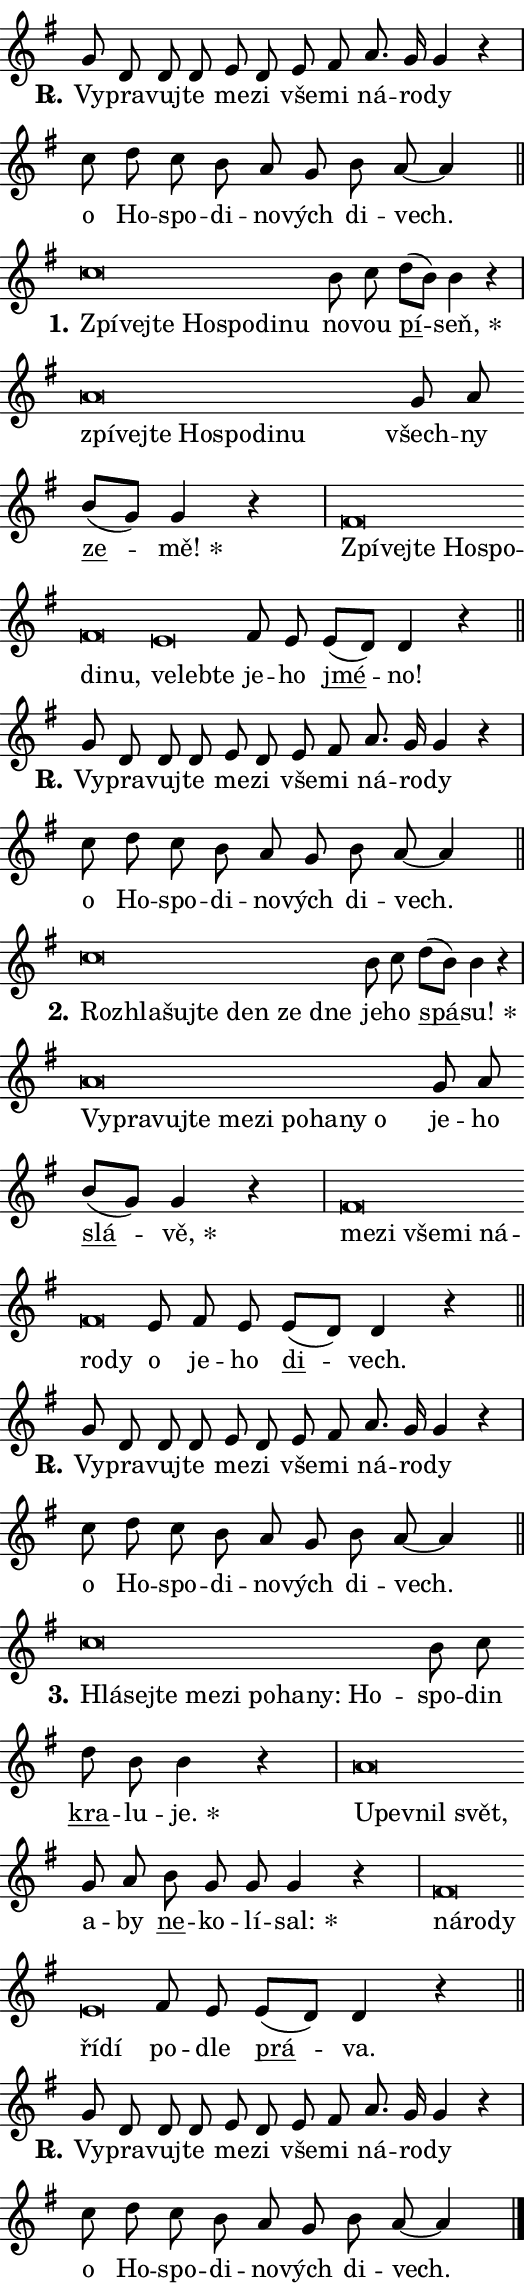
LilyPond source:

\version "2.24.0"
\header { tagline = "" }
\paper {
  indent = 0\cm
  top-margin = 0\cm
  right-margin = 0.13\cm % to fit lyric hyphens
  bottom-margin = 0\cm
  left-margin = 0\cm
  paper-width = 9\cm
  page-breaking = #ly:one-page-breaking
  system-system-spacing.basic-distance = #11
  score-system-spacing.basic-distance = #11
  ragged-last = ##f
}


%% Author: Thomas Morley
%% https://lists.gnu.org/archive/html/lilypond-user/2020-05/msg00002.html
#(define (line-position grob)
"Returns position of @var[grob} in current system:
   @code{'start}, if at first time-step
   @code{'end}, if at last time-step
   @code{'middle} otherwise
"
  (let* ((col (ly:item-get-column grob))
         (ln (ly:grob-object col 'left-neighbor))
         (rn (ly:grob-object col 'right-neighbor))
         (col-to-check-left (if (ly:grob? ln) ln col))
         (col-to-check-right (if (ly:grob? rn) rn col))
         (break-dir-left
           (and
             (ly:grob-property col-to-check-left 'non-musical #f)
             (ly:item-break-dir col-to-check-left)))
         (break-dir-right
           (and
             (ly:grob-property col-to-check-right 'non-musical #f)
             (ly:item-break-dir col-to-check-right))))
        (cond ((eqv? 1 break-dir-left) 'start)
              ((eqv? -1 break-dir-right) 'end)
              (else 'middle))))

#(define (tranparent-at-line-position vctor)
  (lambda (grob)
  "Relying on @code{line-position} select the relevant enry from @var{vctor}.
Used to determine transparency,"
    (case (line-position grob)
      ((end) (not (vector-ref vctor 0)))
      ((middle) (not (vector-ref vctor 1)))
      ((start) (not (vector-ref vctor 2))))))

noteHeadBreakVisibility =
#(define-music-function (break-visibility)(vector?)
"Makes @code{NoteHead}s transparent relying on @var{break-visibility}"
#{
  \override NoteHead.transparent =
    #(tranparent-at-line-position break-visibility)
#})

#(define delete-ledgers-for-transparent-note-heads
  (lambda (grob)
    "Reads whether a @code{NoteHead} is transparent.
If so this @code{NoteHead} is removed from @code{'note-heads} from
@var{grob}, which is supposed to be @code{LedgerLineSpanner}.
As a result ledgers are not printed for this @code{NoteHead}"
    (let* ((nhds-array (ly:grob-object grob 'note-heads))
           (nhds-list
             (if (ly:grob-array? nhds-array)
                 (ly:grob-array->list nhds-array)
                 '()))
           ;; Relies on the transparent-property being done before
           ;; Staff.LedgerLineSpanner.after-line-breaking is executed.
           ;; This is fragile ...
           (to-keep
             (remove
               (lambda (nhd)
                 (ly:grob-property nhd 'transparent #f))
               nhds-list)))
      ;; TODO find a better method to iterate over grob-arrays, similiar
      ;; to filter/remove etc for lists
      ;; For now rebuilt from scratch
      (set! (ly:grob-object grob 'note-heads)  '())
      (for-each
        (lambda (nhd)
          (ly:pointer-group-interface::add-grob grob 'note-heads nhd))
        to-keep))))

squashNotes = {
  \override NoteHead.X-extent = #'(-0.2 . 0.2)
  \override NoteHead.Y-extent = #'(-0.75 . 0)
  \override NoteHead.stencil =
    #(lambda (grob)
       (let ((pos (ly:grob-property grob 'staff-position)))
         (begin
           (if (< pos -7) (display "ERROR: Lower brevis then expected\n") (display ""))
           (if (<= pos -6) ly:text-interface::print ly:note-head::print))))
}
unSquashNotes = {
  \revert NoteHead.X-extent
  \revert NoteHead.Y-extent
  \revert NoteHead.stencil
}

hideNotes = \noteHeadBreakVisibility #begin-of-line-visible
unHideNotes = \noteHeadBreakVisibility #all-visible

% work-around for resetting accidentals
% https://lilypond.org/doc/v2.23/Documentation/notation/displaying-rhythms#unmetered-music
cadenzaMeasure = {
  \cadenzaOff
  \partial 1024 s1024
  \cadenzaOn
}

#(define-markup-command (accent layout props text) (markup?)
  "Underline accented syllable"
  (interpret-markup layout props
    #{\markup \override #'(offset . 4.3) \underline { #text }#}))

responsum = \markup \concat {
  "R" \hspace #-1.05 \path #0.1 #'((moveto 0 0.07) (lineto 0.9 0.8)) \hspace #0.05 "."
}

spaceSize = #0.6828661417322834 % exact space size for TeX Gyre Schola

\layout {
  \context {
    \Staff
    \remove "Time_signature_engraver"
    \override LedgerLineSpanner.after-line-breaking = #delete-ledgers-for-transparent-note-heads
  }
  \context {
    \Lyrics {
      \override LyricSpace.minimum-distance = \spaceSize
      \override LyricText.font-name = #"TeX Gyre Schola"
      \override LyricText.font-size = 1
      \override StanzaNumber.font-name = #"TeX Gyre Schola Bold"
      \override StanzaNumber.font-size = 1
    }
  }
  \context {
    \Score 
    \override NoteHead.text =
      #(lambda (grob) 
        (let ((pos (ly:grob-property grob 'staff-position)))
          #{\markup {
            \combine
              \halign #-0.55 \raise #(if (= pos -6) 0 0.5) \override #'(thickness . 2) \draw-line #'(3.2 . 0)
              \musicglyph "noteheads.sM1"
          }#}))
  }
}

% magnetic-lyrics.ily
%
%   written by
%     Jean Abou Samra <jean@abou-samra.fr>
%     Werner Lemberg <wl@gnu.org>
%
%   adapted by
%     Jiri Hon <jiri.hon@gmail.com>
%
% Version 2022-Apr-15

% https://www.mail-archive.com/lilypond-user@gnu.org/msg149350.html

#(define (Left_hyphen_pointer_engraver context)
   "Collect syllable-hyphen-syllable occurrences in lyrics and store
them in properties.  This engraver only looks to the left.  For
example, if the lyrics input is @code{foo -- bar}, it does the
following.

@itemize @bullet
@item
Set the @code{text} property of the @code{LyricHyphen} grob between
@q{foo} and @q{bar} to @code{foo}.

@item
Set the @code{left-hyphen} property of the @code{LyricText} grob with
text @q{foo} to the @code{LyricHyphen} grob between @q{foo} and
@q{bar}.
@end itemize

Use this auxiliary engraver in combination with the
@code{lyric-@/text::@/apply-@/magnetic-@/offset!} hook."
   (let ((hyphen #f)
         (text #f))
     (make-engraver
      (acknowledgers
       ((lyric-syllable-interface engraver grob source-engraver)
        (set! text grob)))
      (end-acknowledgers
       ((lyric-hyphen-interface engraver grob source-engraver)
        ;(when (not (grob::has-interface grob 'lyric-space-interface))
          (set! hyphen grob)));)
      ((stop-translation-timestep engraver)
       (when (and text hyphen)
         (ly:grob-set-object! text 'left-hyphen hyphen))
       (set! text #f)
       (set! hyphen #f)))))

#(define (lyric-text::apply-magnetic-offset! grob)
   "If the space between two syllables is less than the value in
property @code{LyricText@/.details@/.squash-threshold}, move the right
syllable to the left so that it gets concatenated with the left
syllable.

Use this function as a hook for
@code{LyricText@/.after-@/line-@/breaking} if the
@code{Left_@/hyphen_@/pointer_@/engraver} is active."
   (let ((hyphen (ly:grob-object grob 'left-hyphen #f)))
     (when hyphen
       (let ((left-text (ly:spanner-bound hyphen LEFT)))
         (when (grob::has-interface left-text 'lyric-syllable-interface)
           (let* ((common (ly:grob-common-refpoint grob left-text X))
                  (this-x-ext (ly:grob-extent grob common X))
                  (left-x-ext
                   (begin
                     ;; Trigger magnetism for left-text.
                     (ly:grob-property left-text 'after-line-breaking)
                     (ly:grob-extent left-text common X)))
                  ;; `delta` is the gap width between two syllables.
                  (delta (- (interval-start this-x-ext)
                            (interval-end left-x-ext)))
                  (details (ly:grob-property grob 'details))
                  (threshold (assoc-get 'squash-threshold details 0.2)))
             (when (< delta threshold)
               (let* (;; We have to manipulate the input text so that
                      ;; ligatures crossing syllable boundaries are not
                      ;; disabled.  For languages based on the Latin
                      ;; script this is essentially a beautification.
                      ;; However, for non-Western scripts it can be a
                      ;; necessity.
                      (lt (ly:grob-property left-text 'text))
                      (rt (ly:grob-property grob 'text))
                      (is-space (grob::has-interface hyphen 'lyric-space-interface))
                      (space (if is-space " " ""))
                      (extra-delta (if is-space spaceSize 0))
                      ;; Append new syllable.
                      (ltrt-space (if (and (string? lt) (string? rt))
                                (string-append lt space rt)
                                (make-concat-markup (list lt space rt))))
                      ;; Right-align `ltrt` to the right side.
                      (ltrt-space-markup (grob-interpret-markup
                               grob
                               (make-translate-markup
                                (cons (interval-length this-x-ext) 0)
                                (make-right-align-markup ltrt-space)))))
                 (begin
                   ;; Don't print `left-text`.
                   (ly:grob-set-property! left-text 'stencil #f)
                   ;; Set text and stencil (which holds all collected
                   ;; syllables so far) and shift it to the left.
                   (ly:grob-set-property! grob 'text ltrt-space)
                   (ly:grob-set-property! grob 'stencil ltrt-space-markup)
                   (ly:grob-translate-axis! grob (- (- delta extra-delta)) X))))))))))


#(define (lyric-hyphen::displace-bounds-first grob)
   ;; Make very sure this callback isn't triggered too early.
   (let ((left (ly:spanner-bound grob LEFT))
         (right (ly:spanner-bound grob RIGHT)))
     (ly:grob-property left 'after-line-breaking)
     (ly:grob-property right 'after-line-breaking)
     (ly:lyric-hyphen::print grob)))

squashThreshold = #0.4

\layout {
  \context {
    \Lyrics
    \consists #Left_hyphen_pointer_engraver
    \override LyricText.after-line-breaking =
      #lyric-text::apply-magnetic-offset!
    \override LyricHyphen.stencil = #lyric-hyphen::displace-bounds-first
    \override LyricText.details.squash-threshold = \squashThreshold
    \override LyricHyphen.minimum-distance = 0
    \override LyricHyphen.minimum-length = \squashThreshold
  }
}

squashText = \override LyricText.details.squash-threshold = 9999
unSquashText = \override LyricText.details.squash-threshold = \squashThreshold

leftText = \override LyricText.self-alignment-X = #LEFT
unLeftText = \revert LyricText.self-alignment-X

starOffset = #(lambda (grob) 
                (let ((x_offset (ly:self-alignment-interface::aligned-on-x-parent grob)))
                  (if (= x_offset 0) 0 (+ x_offset 1.2))))

star = #(define-music-function (syllable)(string?)
"Append star separator at the end of a syllable"
#{
  \once \override LyricText.X-offset = #starOffset
  \lyricmode { \markup {
    #syllable
    \override #'((font-name . "TeX Gyre Schola Bold")) \hspace #0.2 \lower #0.65 \larger "*"
  } }
#})

starAccent = #(define-music-function (syllable)(string?)
"Append star separator at the end of a syllable and make accent"
#{
  \once \override LyricText.X-offset = #starOffset
  \lyricmode { \markup {
    \accent #syllable
    \override #'((font-name . "TeX Gyre Schola Bold")) \hspace #0.2 \lower #0.65 \larger "*"
  } }
#})

breath = #(define-music-function (syllable)(string?)
"Append breathing indicator at the end of a syllable"
#{
  \lyricmode { \markup { #syllable "+" } }
#})

optionalBreath = #(define-music-function (syllable)(string?)
"Append optional breathing indicator at the end of a syllable"
#{
  \lyricmode { \markup { #syllable "(+)" } }
#})


\score {
    <<
        \new Voice = "melody" { \cadenzaOn \key g \major \relative { g'8 d d d e d e fis \bar "" a8. g16 g4 r \cadenzaMeasure \bar "|" c8 d c b \bar "" a g b a~ a4 \cadenzaMeasure \bar "||" \break } }
        \new Lyrics \lyricsto "melody" { \lyricmode { \set stanza = \responsum
Vy -- pra -- vuj -- te me -- zi vše -- mi ná -- ro -- dy o Ho -- spo -- di -- no -- vých di -- vech. } }
    >>
    \layout {}
}

\score {
    <<
        \new Voice = "melody" { \cadenzaOn \key g \major \relative { \squashNotes c''\breve*1/16 \hideNotes \breve*1/16 \bar "" \breve*1/16 \bar "" \breve*1/16 \bar "" \breve*1/16 \bar "" \breve*1/16 \breve*1/16 \bar "" \unHideNotes \unSquashNotes b8 c \bar "" d[( b)] b4 r \cadenzaMeasure \bar "|" \squashNotes a\breve*1/16 \hideNotes \breve*1/16 \bar "" \breve*1/16 \bar "" \breve*1/16 \bar "" \breve*1/16 \bar "" \breve*1/16 \breve*1/16 \bar "" \unHideNotes \unSquashNotes g8 a \bar "" b[( g)] g4 r \cadenzaMeasure \bar "|" \squashNotes fis\breve*1/16 \hideNotes \breve*1/16 \bar "" \breve*1/16 \bar "" \breve*1/16 \bar "" \breve*1/16 \bar "" \breve*1/16 \breve*1/16 \bar "" \unHideNotes \unSquashNotes \squashNotes e\breve*1/16 \hideNotes \breve*1/16 \breve*1/16 \bar "" \unHideNotes \unSquashNotes fis8 e \bar "" e[( d)] d4 r \cadenzaMeasure \bar "||" \break } }
        \new Lyrics \lyricsto "melody" { \lyricmode { \set stanza = "1."
\leftText Zpí -- \squashText vej -- te Ho -- spo -- di -- nu \unLeftText \unSquashText no -- vou \markup \accent pí -- \star seň, \leftText zpí -- \squashText vej -- te Ho -- spo -- di -- nu \unLeftText \unSquashText všech -- ny \markup \accent ze -- \star mě! \leftText Zpí -- \squashText vej -- te Ho -- spo -- di -- nu, \unSquashText ve -- \squashText leb -- te \unLeftText \unSquashText je -- ho \markup \accent jmé -- no! } }
    >>
    \layout {}
}

\score {
    <<
        \new Voice = "melody" { \cadenzaOn \key g \major \relative { g'8 d d d e d e fis \bar "" a8. g16 g4 r \cadenzaMeasure \bar "|" c8 d c b \bar "" a g b a~ a4 \cadenzaMeasure \bar "||" \break } }
        \new Lyrics \lyricsto "melody" { \lyricmode { \set stanza = \responsum
Vy -- pra -- vuj -- te me -- zi vše -- mi ná -- ro -- dy o Ho -- spo -- di -- no -- vých di -- vech. } }
    >>
    \layout {}
}

\score {
    <<
        \new Voice = "melody" { \cadenzaOn \key g \major \relative { \squashNotes c''\breve*1/16 \hideNotes \breve*1/16 \bar "" \breve*1/16 \bar "" \breve*1/16 \bar "" \breve*1/16 \bar "" \breve*1/16 \breve*1/16 \bar "" \unHideNotes \unSquashNotes b8 c \bar "" d[( b)] b4 r \cadenzaMeasure \bar "|" \squashNotes a\breve*1/16 \hideNotes \breve*1/16 \bar "" \breve*1/16 \bar "" \breve*1/16 \bar "" \breve*1/16 \bar "" \breve*1/16 \bar "" \breve*1/16 \bar "" \breve*1/16 \bar "" \breve*1/16 \breve*1/16 \bar "" \unHideNotes \unSquashNotes g8 a \bar "" b[( g)] g4 r \cadenzaMeasure \bar "|" \squashNotes fis\breve*1/16 \hideNotes \breve*1/16 \bar "" \breve*1/16 \bar "" \breve*1/16 \bar "" \breve*1/16 \bar "" \breve*1/16 \breve*1/16 \bar "" \unHideNotes \unSquashNotes e8 fis8 e \bar "" e[( d)] d4 r \cadenzaMeasure \bar "||" \break } }
        \new Lyrics \lyricsto "melody" { \lyricmode { \set stanza = "2."
\leftText Roz -- \squashText hla -- šuj -- te den ze dne \unLeftText \unSquashText je -- ho \markup \accent spá -- \star su! \leftText Vy -- \squashText pra -- vuj -- te me -- zi po -- ha -- ny o \unLeftText \unSquashText je -- ho \markup \accent slá -- \star vě, \leftText me -- \squashText zi vše -- mi ná -- ro -- dy \unLeftText \unSquashText o je -- ho \markup \accent di -- vech. } }
    >>
    \layout {}
}

\score {
    <<
        \new Voice = "melody" { \cadenzaOn \key g \major \relative { g'8 d d d e d e fis \bar "" a8. g16 g4 r \cadenzaMeasure \bar "|" c8 d c b \bar "" a g b a~ a4 \cadenzaMeasure \bar "||" \break } }
        \new Lyrics \lyricsto "melody" { \lyricmode { \set stanza = \responsum
Vy -- pra -- vuj -- te me -- zi vše -- mi ná -- ro -- dy o Ho -- spo -- di -- no -- vých di -- vech. } }
    >>
    \layout {}
}

\score {
    <<
        \new Voice = "melody" { \cadenzaOn \key g \major \relative { \squashNotes c''\breve*1/16 \hideNotes \breve*1/16 \bar "" \breve*1/16 \bar "" \breve*1/16 \bar "" \breve*1/16 \bar "" \breve*1/16 \bar "" \breve*1/16 \bar "" \breve*1/16 \breve*1/16 \bar "" \unHideNotes \unSquashNotes b8 c \bar "" d b b4 r \cadenzaMeasure \bar "|" \squashNotes a\breve*1/16 \hideNotes \breve*1/16 \bar "" \breve*1/16 \breve*1/16 \bar "" \unHideNotes \unSquashNotes g8 a \bar "" b g g g4 r \cadenzaMeasure \bar "|" \squashNotes fis\breve*1/16 \hideNotes \breve*1/16 \breve*1/16 \bar "" \unHideNotes \unSquashNotes \squashNotes e\breve*1/16 \hideNotes \breve*1/16 \bar "" \unHideNotes \unSquashNotes fis8 e \bar "" e[( d)] d4 r \cadenzaMeasure \bar "||" \break } }
        \new Lyrics \lyricsto "melody" { \lyricmode { \set stanza = "3."
\leftText Hlá -- \squashText sej -- te me -- zi po -- ha -- ny: Ho -- \unLeftText \unSquashText spo -- din \markup \accent kra -- lu -- \star je. \leftText U -- \squashText pev -- nil svět, \unLeftText \unSquashText a -- by \markup \accent ne -- ko -- lí -- \star sal: \leftText ná -- \squashText ro -- dy \unSquashText ří -- \squashText dí \unLeftText \unSquashText po -- dle \markup \accent prá -- va. } }
    >>
    \layout {}
}

\score {
    <<
        \new Voice = "melody" { \cadenzaOn \key g \major \relative { g'8 d d d e d e fis \bar "" a8. g16 g4 r \cadenzaMeasure \bar "|" c8 d c b \bar "" a g b a~ a4 \cadenzaMeasure \bar "||" \break } \bar "|." }
        \new Lyrics \lyricsto "melody" { \lyricmode { \set stanza = \responsum
Vy -- pra -- vuj -- te me -- zi vše -- mi ná -- ro -- dy o Ho -- spo -- di -- no -- vých di -- vech. } }
    >>
    \layout {}
}
